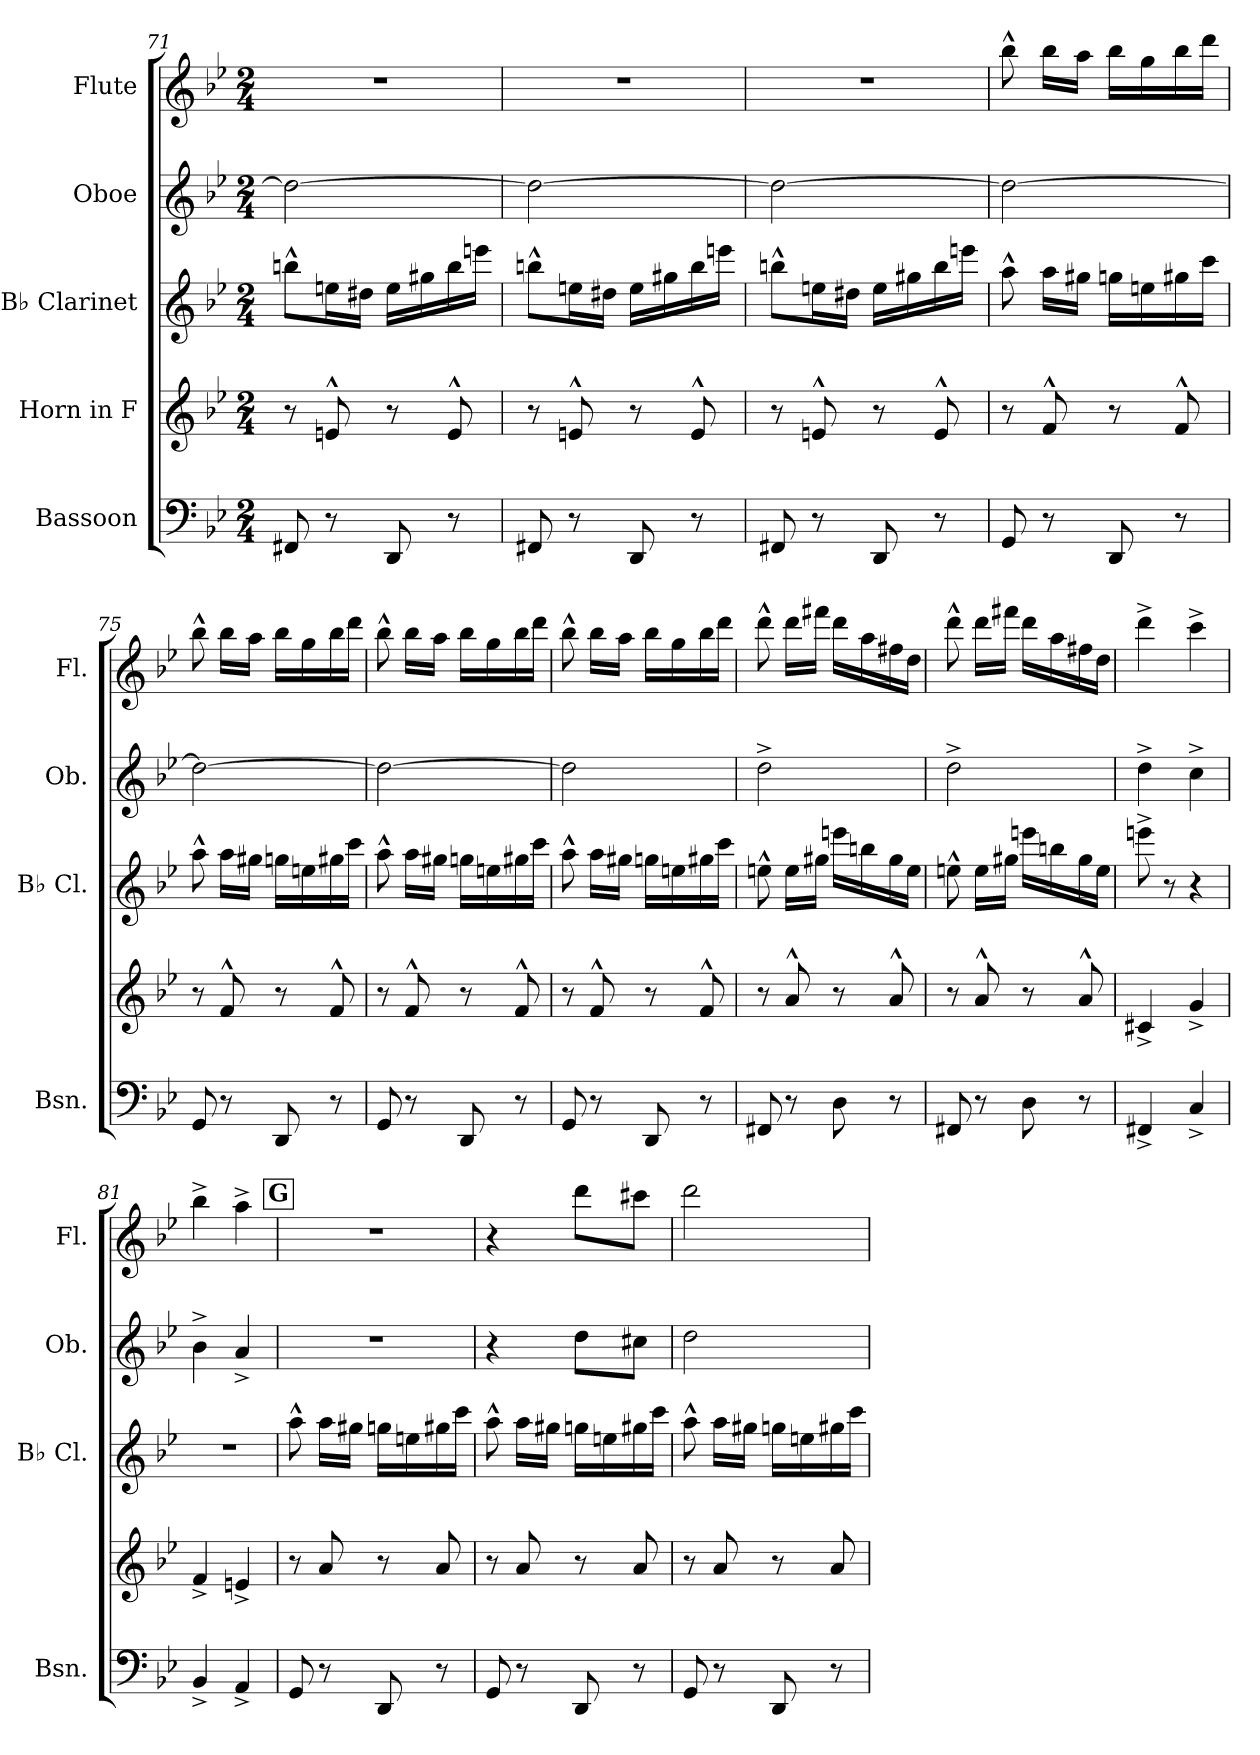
**kern	**kern	**kern	**kern	**kern
*part5	*part4	*part3	*part2	*part1
*staff5	*staff4	*staff3	*staff2	*staff1
*I"Bassoon	*I"Horn in F	*I"B♭ Clarinet	*I"Oboe	*I"Flute
*I'Bsn.	*	*I'B♭ Cl.	*I'Ob.	*I'Fl.
!!LO:PB:g=z
*clefF4	*clefG2	*clefG2	*clefG2	*clefG2
*	*ITrd4c7	*ITrd1c2	*	*
*k[b-e-]	*k[b-e-a-]	*k[b-e-a-d-]	*k[b-e-]	*k[b-e-]
*M2/4	*M2/4	*M2/4	*M2/4	*M2/4
=71	=71	=71	=71	=71
8FF#X/	8r	8aan^^\L	2dd\_	2r
8r	8An^^/	16ddn\L	.	.
.	.	16cc#X\JJ	.	.
8DD/	8r	16dd\LL	.	.
.	.	16ff#X\	.	.
8r	8A^^/	16aa\	.	.
.	.	16dddn\JJ	.	.
=72	=72	=72	=72	=72
8FF#X/	8r	8aan^^\L	2dd\_	2r
8r	8An^^/	16ddn\L	.	.
.	.	16cc#X\JJ	.	.
8DD/	8r	16dd\LL	.	.
.	.	16ff#X\	.	.
8r	8A^^/	16aa\	.	.
.	.	16dddn\JJ	.	.
=73	=73	=73	=73	=73
8FF#X/	8r	8aan^^\L	2dd\_	2r
8r	8An^^/	16ddn\L	.	.
.	.	16cc#X\JJ	.	.
8DD/	8r	16dd\LL	.	.
.	.	16ff#X\	.	.
8r	8A^^/	16aa\	.	.
.	.	16dddn\JJ	.	.
!!LO:LB:g=z
=74	=74	=74	=74	=74
8GG/	8r	8gg^^\	2dd\_	8bb-^^\
8r	8B-^^/	16gg\LL	.	16bb-\LL
.	.	16ff#X\JJ	.	16aa\JJ
8DD/	8r	16ffn\LL	.	16bb-\LL
.	.	16ddn\	.	16gg\
8r	8B-^^/	16ff#X\	.	16bb-\
.	.	16bb-\JJ	.	16ddd\JJ
=75	=75	=75	=75	=75
8GG/	8r	8gg^^\	2dd\_	8bb-^^\
8r	8B-^^/	16gg\LL	.	16bb-\LL
.	.	16ff#X\JJ	.	16aa\JJ
8DD/	8r	16ffn\LL	.	16bb-\LL
.	.	16ddn\	.	16gg\
8r	8B-^^/	16ff#X\	.	16bb-\
.	.	16bb-\JJ	.	16ddd\JJ
=76	=76	=76	=76	=76
8GG/	8r	8gg^^\	2dd\_	8bb-^^\
8r	8B-^^/	16gg\LL	.	16bb-\LL
.	.	16ff#X\JJ	.	16aa\JJ
8DD/	8r	16ffn\LL	.	16bb-\LL
.	.	16ddn\	.	16gg\
8r	8B-^^/	16ff#X\	.	16bb-\
.	.	16bb-\JJ	.	16ddd\JJ
!!LO:PB:g=z
=77	=77	=77	=77	=77
8GG/	8r	8gg^^\	2dd\]	8bb-^^\
8r	8B-^^/	16gg\LL	.	16bb-\LL
.	.	16ff#X\JJ	.	16aa\JJ
8DD/	8r	16ffn\LL	.	16bb-\LL
.	.	16ddn\	.	16gg\
8r	8B-^^/	16ff#X\	.	16bb-\
.	.	16bb-\JJ	.	16ddd\JJ
=78	=78	=78	=78	=78
8FF#X/	8r	8ddn^^\	2dd^\	8ddd^^\
8r	8d^^/	16dd\LL	.	16ddd\LL
.	.	16ff#X\JJ	.	16fff#X\JJ
8D\	8r	16dddn\LL	.	16ddd\LL
.	.	16aan\	.	16aa\
8r	8d^^/	16ff#\	.	16ff#X\
.	.	16dd\JJ	.	16dd\JJ
=79	=79	=79	=79	=79
8FF#X/	8r	8ddn^^\	2dd^\	8ddd^^\
8r	8d^^/	16dd\LL	.	16ddd\LL
.	.	16ff#X\JJ	.	16fff#X\JJ
8D\	8r	16dddn\LL	.	16ddd\LL
.	.	16aan\	.	16aa\
8r	8d^^/	16ff#\	.	16ff#X\
.	.	16dd\JJ	.	16dd\JJ
=80	=80	=80	=80	=80
4FF#X^/	4F#X^/	8dddn^\	4dd^\	4ddd^\
.	.	8r	.	.
4C^/	4c^/	4r	4cc^\	4ccc^\
=81	=81	=81	=81	=81
4BB-^/	4B-^/	2r	4b-^\	4bb-^\
4AA^/	4An^/	.	4a^/	4aa^\
!!LO:LB:g=z
!!LO:REH:place=s1:a:B:fs=14:t=G
=82	=82	=82	=82	=82
8GG/	8r	8gg^^\	2r	2r
8r	8d/	16gg\LL	.	.
.	.	16ff#X\JJ	.	.
8DD/	8r	16ffn\LL	.	.
.	.	16ddn\	.	.
8r	8d/	16ff#X\	.	.
.	.	16bb-\JJ	.	.
=83	=83	=83	=83	=83
8GG/	8r	8gg^^\	4r	4r
8r	8d/	16gg\LL	.	.
.	.	16ff#X\JJ	.	.
8DD/	8r	16ffn\LL	8dd\L	8ddd\L
.	.	16ddn\	.	.
8r	8d/	16ff#X\	8cc#X\J	8ccc#X\J
.	.	16bb-\JJ	.	.
=84	=84	=84	=84	=84
8GG/	8r	8gg^^\	2dd\	2ddd\
8r	8d/	16gg\LL	.	.
.	.	16ff#X\JJ	.	.
8DD/	8r	16ffn\LL	.	.
.	.	16ddn\	.	.
8r	8d/	16ff#X\	.	.
.	.	16bb-\JJ	.	.
=	=	=	=	=
*-	*-	*-	*-	*-
